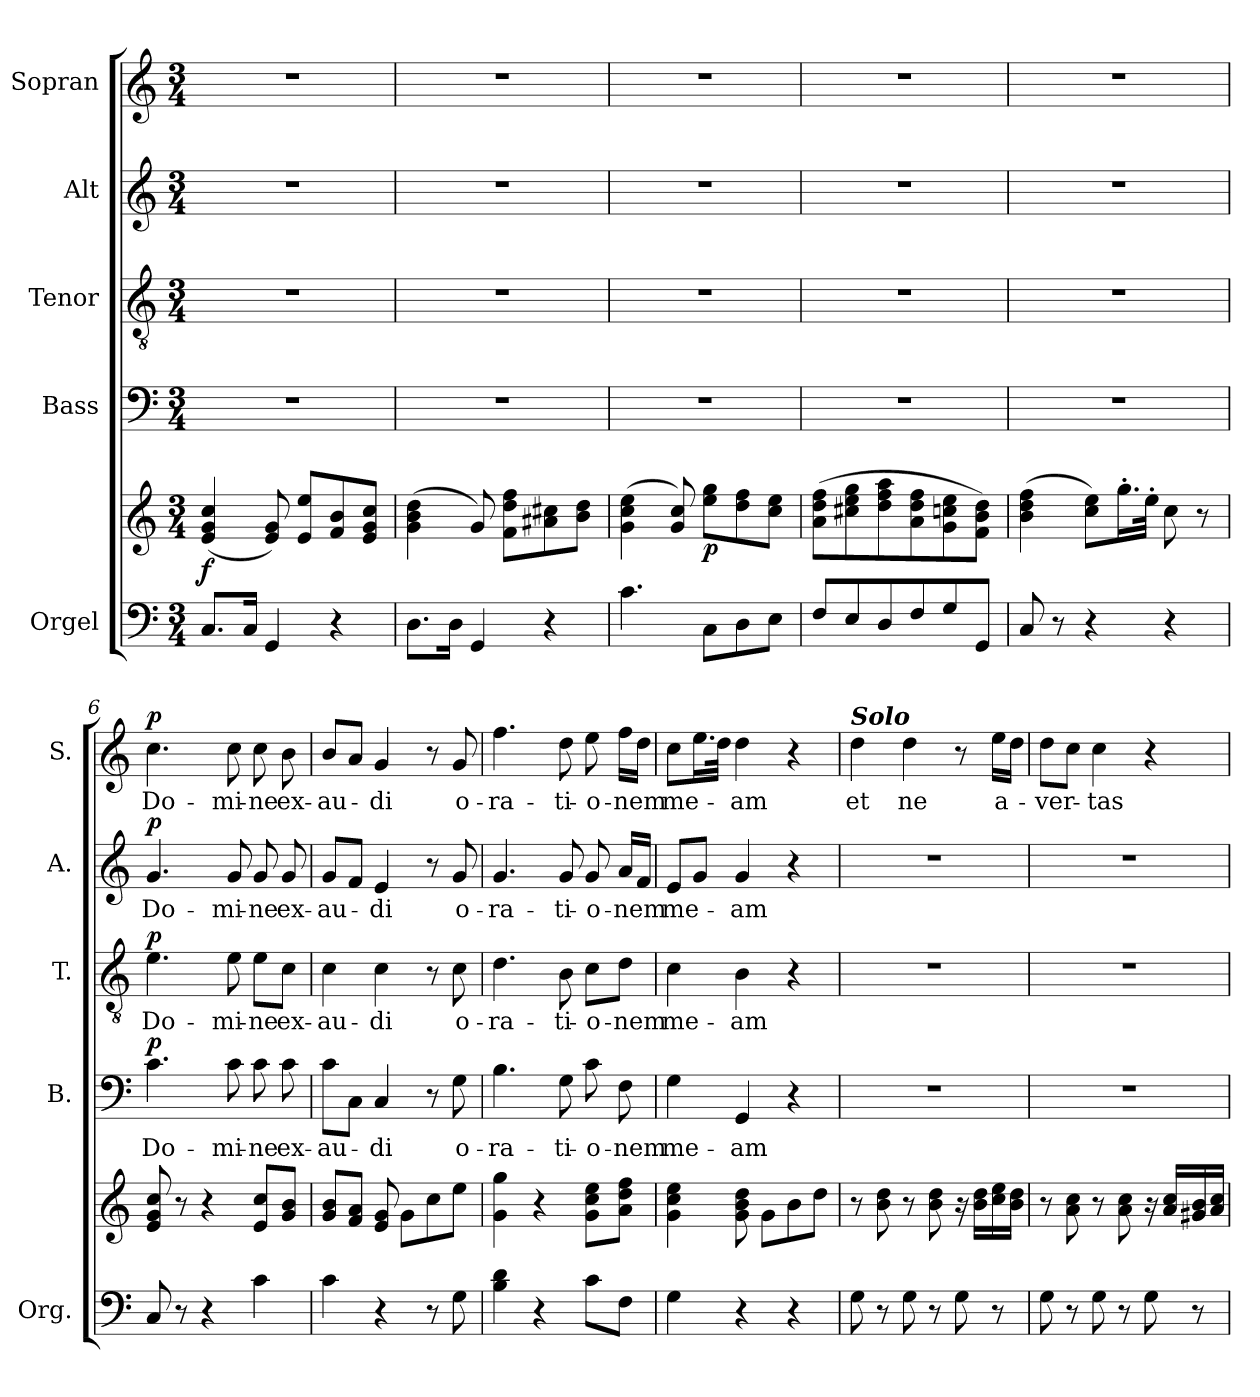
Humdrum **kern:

**kern	**kern	**dynam	**kern	**text	**dynam	**kern	**text	**dynam	**kern	**text	**dynam	**kern	**text	**dynam
*part5	*part5	*part5	*part4	*part4	*part4	*part3	*part3	*part3	*part2	*part2	*part2	*part1	*part1	*part1
*staff6	*staff5	*staff5/6	*staff4	*staff4	*staff4	*staff3	*staff3	*staff3	*staff2	*staff2	*staff2	*staff1	*staff1	*staff1
*I"Orgel	*	*	*I"Bass	*	*	*I"Tenor	*	*	*I"Alt	*	*	*I"Sopran	*	*
*I'Org.	*	*	*I'B.	*	*	*I'T.	*	*	*I'A.	*	*	*I'S.	*	*
*clefF4	*clefG2	*	*clefF4	*	*	*clefGv2	*	*	*clefG2	*	*	*clefG2	*	*
*k[]	*k[]	*	*k[]	*	*	*k[]	*	*	*k[]	*	*	*k[]	*	*
*C:	*C:	*	*C:	*	*	*C:	*	*	*C:	*	*	*C:	*	*
*M3/4	*M3/4	*	*M3/4	*	*	*M3/4	*	*	*M3/4	*	*	*M3/4	*	*
=1	=1	=1	=1	=1	=1	=1	=1	=1	=1	=1	=1	=1	=1	=1
!	!	!LO:DY:b	!	!	!	!	!	!	!	!	!	!	!	!
8.C/L	(4e/ 4g/ 4cc/	f	2.r	.	.	2.r	.	.	2.r	.	.	2.r	.	.
16C/Jk	.	.	.	.	.	.	.	.	.	.	.	.	.	.
4GG/	8e/ 8g/)	.	.	.	.	.	.	.	.	.	.	.	.	.
.	8e/ 8ee/L	.	.	.	.	.	.	.	.	.	.	.	.	.
4r	8f/ 8b/	.	.	.	.	.	.	.	.	.	.	.	.	.
.	8e/ 8g/ 8cc/J	.	.	.	.	.	.	.	.	.	.	.	.	.
=2	=2	=2	=2	=2	=2	=2	=2	=2	=2	=2	=2	=2	=2	=2
8.D\L	(>4g\ 4b\ 4dd\	.	2.r	.	.	2.r	.	.	2.r	.	.	2.r	.	.
16D\Jk	.	.	.	.	.	.	.	.	.	.	.	.	.	.
4GG/	8g/)	.	.	.	.	.	.	.	.	.	.	.	.	.
.	8f\ 8dd\ 8ff\L	.	.	.	.	.	.	.	.	.	.	.	.	.
4r	8a#X\ 8cc#X\	.	.	.	.	.	.	.	.	.	.	.	.	.
.	8b\ 8dd\J	.	.	.	.	.	.	.	.	.	.	.	.	.
=3	=3	=3	=3	=3	=3	=3	=3	=3	=3	=3	=3	=3	=3	=3
4.c\	(>4g\ 4cc\ 4ee\	.	2.r	.	.	2.r	.	.	2.r	.	.	2.r	.	.
.	8g/ 8cc/)	.	.	.	.	.	.	.	.	.	.	.	.	.
!	!	!LO:DY:b	!	!	!	!	!	!	!	!	!	!	!	!
8C\L	8ee\ 8gg\L	p	.	.	.	.	.	.	.	.	.	.	.	.
8D\	8dd\ 8ff\	.	.	.	.	.	.	.	.	.	.	.	.	.
8E\J	8cc\ 8ee\J	.	.	.	.	.	.	.	.	.	.	.	.	.
=4	=4	=4	=4	=4	=4	=4	=4	=4	=4	=4	=4	=4	=4	=4
8F/L	(>8a\ 8dd\ 8ff\L	.	2.r	.	.	2.r	.	.	2.r	.	.	2.r	.	.
8E/	8cc#X\ 8ee\ 8gg\	.	.	.	.	.	.	.	.	.	.	.	.	.
8D/	8dd\ 8ff\ 8aa\	.	.	.	.	.	.	.	.	.	.	.	.	.
8F/	8a\ 8dd\ 8ff\	.	.	.	.	.	.	.	.	.	.	.	.	.
8G/	8g\ 8ccn\ 8ee\	.	.	.	.	.	.	.	.	.	.	.	.	.
8GG/J	8f\ 8b\ 8dd\J)	.	.	.	.	.	.	.	.	.	.	.	.	.
=5	=5	=5	=5	=5	=5	=5	=5	=5	=5	=5	=5	=5	=5	=5
8C/	(>4b\ 4dd\ 4ff\	.	2.r	.	.	2.r	.	.	2.r	.	.	2.r	.	.
8r	.	.	.	.	.	.	.	.	.	.	.	.	.	.
4r	8cc\ 8ee\L)	.	.	.	.	.	.	.	.	.	.	.	.	.
.	16.gg'>\L	.	.	.	.	.	.	.	.	.	.	.	.	.
.	32ee'>\JJk	.	.	.	.	.	.	.	.	.	.	.	.	.
4r	8cc\	.	.	.	.	.	.	.	.	.	.	.	.	.
.	8r	.	.	.	.	.	.	.	.	.	.	.	.	.
=6	=6	=6	=6	=6	=6	=6	=6	=6	=6	=6	=6	=6	=6	=6
!	!	!	!	!LO:LY:b	!LO:DY:a	!	!LO:LY:b	!LO:DY:a	!	!LO:LY:b	!LO:DY:a	!	!LO:LY:b	!LO:DY:a
8C/	8e/ 8g/ 8cc/	.	4.c\	Do-	p	4.e\	Do-	p	4.g/	Do-	p	4.cc\	Do-	p
8r	8r	.	.	.	.	.	.	.	.	.	.	.	.	.
4r	4r	.	.	.	.	.	.	.	.	.	.	.	.	.
!	!	!	!	!LO:LY:b	!	!	!LO:LY:b	!	!	!LO:LY:b	!	!	!LO:LY:b	!
.	.	.	8c\	-mi-	.	8e\	-mi-	.	8g/	-mi-	.	8cc\	-mi-	.
!	!	!	!	!LO:LY:b	!	!	!LO:LY:b	!	!	!LO:LY:b	!	!	!LO:LY:b	!
4c\	8e/ 8cc/L	.	8c\	-ne	.	8e\L	-ne	.	8g/	-ne	.	8cc\	-ne	.
!	!	!	!	!LO:LY:b	!	!	!LO:LY:b	!	!	!LO:LY:b	!	!	!LO:LY:b	!
.	8g/ 8b/J	.	8c\	ex-	.	8c\J	ex-	.	8g/	ex-	.	8b\	ex-	.
=7	=7	=7	=7	=7	=7	=7	=7	=7	=7	=7	=7	=7	=7	=7
!	!	!	!	!LO:LY:b	!	!	!LO:LY:b	!	!	!LO:LY:b	!	!	!LO:LY:b	!
4c\	8g/ 8b/L	.	8c\L	-au-	.	4c\	-au-	.	8g/L	-au-	.	8b/L	-au-	.
.	8f/ 8a/J	.	8C\J	.	.	.	.	.	8f/J	.	.	8a/J	.	.
!	!	!	!	!LO:LY:b	!	!	!LO:LY:b	!	!	!LO:LY:b	!	!	!LO:LY:b	!
4r	8e/ 8g/	.	4C/	-di	.	4c\	-di	.	4e/	-di	.	4g/	-di	.
.	8g\L	.	.	.	.	.	.	.	.	.	.	.	.	.
8r	8cc\	.	8r	.	.	8r	.	.	8r	.	.	8r	.	.
!	!	!	!	!LO:LY:b	!	!	!LO:LY:b	!	!	!LO:LY:b	!	!	!LO:LY:b	!
8G\	8ee\J	.	8G\	o-	.	8c\	o-	.	8g/	o-	.	8g/	o-	.
!!LO:LB:g=z
=8	=8	=8	=8	=8	=8	=8	=8	=8	=8	=8	=8	=8	=8	=8
!	!	!	!	!LO:LY:b	!	!	!LO:LY:b	!	!	!LO:LY:b	!	!	!LO:LY:b	!
4B\ 4d\	4g\ 4gg\	.	4.B\	-ra-	.	4.d\	-ra-	.	4.g/	-ra-	.	4.ff\	-ra-	.
4r	4r	.	.	.	.	.	.	.	.	.	.	.	.	.
!	!	!	!	!LO:LY:b	!	!	!LO:LY:b	!	!	!LO:LY:b	!	!	!LO:LY:b	!
.	.	.	8G\	-ti-	.	8B\	-ti-	.	8g/	-ti-	.	8dd\	-ti-	.
!	!	!	!	!LO:LY:b	!	!	!LO:LY:b	!	!	!LO:LY:b	!	!	!LO:LY:b	!
8c\L	8g\ 8cc\ 8ee\L	.	8c\	-o-	.	8c\L	-o-	.	8g/	-o-	.	8ee\	-o-	.
!	!	!	!	!LO:LY:b	!	!	!LO:LY:b	!	!	!LO:LY:b	!	!	!LO:LY:b	!
8F\J	8a\ 8dd\ 8ff\J	.	8F\	-nem	.	8d\J	-nem	.	16a/LL	-nem	.	16ff\LL	-nem	.
.	.	.	.	.	.	.	.	.	16f/JJ	.	.	16dd\JJ	.	.
=9	=9	=9	=9	=9	=9	=9	=9	=9	=9	=9	=9	=9	=9	=9
!	!	!	!	!LO:LY:b	!	!	!LO:LY:b	!	!	!LO:LY:b	!	!	!LO:LY:b	!
4G\	4g\ 4cc\ 4ee\	.	4G\	me-	.	4c\	me-	.	8e/L	me-	.	8cc\L	me-	.
.	.	.	.	.	.	.	.	.	8g/J	.	.	16.ee\L	.	.
.	.	.	.	.	.	.	.	.	.	.	.	32dd\JJk	.	.
!	!	!	!	!LO:LY:b	!	!	!LO:LY:b	!	!	!LO:LY:b	!	!	!LO:LY:b	!
4r	8g\ 8b\ 8dd\	.	4GG/	-am	.	4B\	-am	.	4g/	-am	.	4dd\	-am	.
.	8g\L	.	.	.	.	.	.	.	.	.	.	.	.	.
4r	8b\	.	4r	.	.	4r	.	.	4r	.	.	4r	.	.
.	8dd\J	.	.	.	.	.	.	.	.	.	.	.	.	.
=10	=10	=10	=10	=10	=10	=10	=10	=10	=10	=10	=10	=10	=10	=10
!	!	!	!	!	!	!	!	!	!	!	!	!LO:TX:a:Bi:t=Solo	!	!
!	!	!	!	!	!	!	!	!	!	!	!	!	!LO:LY:b	!
8G\	8r	.	2.r	.	.	2.r	.	.	2.r	.	.	4dd\	et	.
8r	8b\ 8dd\	.	.	.	.	.	.	.	.	.	.	.	.	.
!	!	!	!	!	!	!	!	!	!	!	!	!	!LO:LY:b	!
8G\	8r	.	.	.	.	.	.	.	.	.	.	4dd\	ne	.
8r	8b\ 8dd\	.	.	.	.	.	.	.	.	.	.	.	.	.
8G\	16r	.	.	.	.	.	.	.	.	.	.	8r	.	.
.	16b\ 16dd\LL	.	.	.	.	.	.	.	.	.	.	.	.	.
!	!	!	!	!	!	!	!	!	!	!	!	!	!LO:LY:b	!
8r	16cc\ 16ee\	.	.	.	.	.	.	.	.	.	.	16ee\LL	a-	.
.	16b\ 16dd\JJ	.	.	.	.	.	.	.	.	.	.	16dd\JJ	.	.
=11	=11	=11	=11	=11	=11	=11	=11	=11	=11	=11	=11	=11	=11	=11
!	!	!	!	!	!	!	!	!	!	!	!	!	!LO:LY:b	!
8G\	8r	.	2.r	.	.	2.r	.	.	2.r	.	.	8dd\L	-ver-	.
8r	8a\ 8cc\	.	.	.	.	.	.	.	.	.	.	8cc\J	.	.
!	!	!	!	!	!	!	!	!	!	!	!	!	!LO:LY:b	!
8G\	8r	.	.	.	.	.	.	.	.	.	.	4cc\	-tas	.
8r	8a\ 8cc\	.	.	.	.	.	.	.	.	.	.	.	.	.
8G\	16r	.	.	.	.	.	.	.	.	.	.	4r	.	.
.	16a/ 16cc/LL	.	.	.	.	.	.	.	.	.	.	.	.	.
8r	16g#X/ 16b/	.	.	.	.	.	.	.	.	.	.	.	.	.
.	16a/ 16cc/JJ	.	.	.	.	.	.	.	.	.	.	.	.	.
=	=	=	=	=	=	=	=	=	=	=	=	=	=	=
*-	*-	*-	*-	*-	*-	*-	*-	*-	*-	*-	*-	*-	*-	*-
